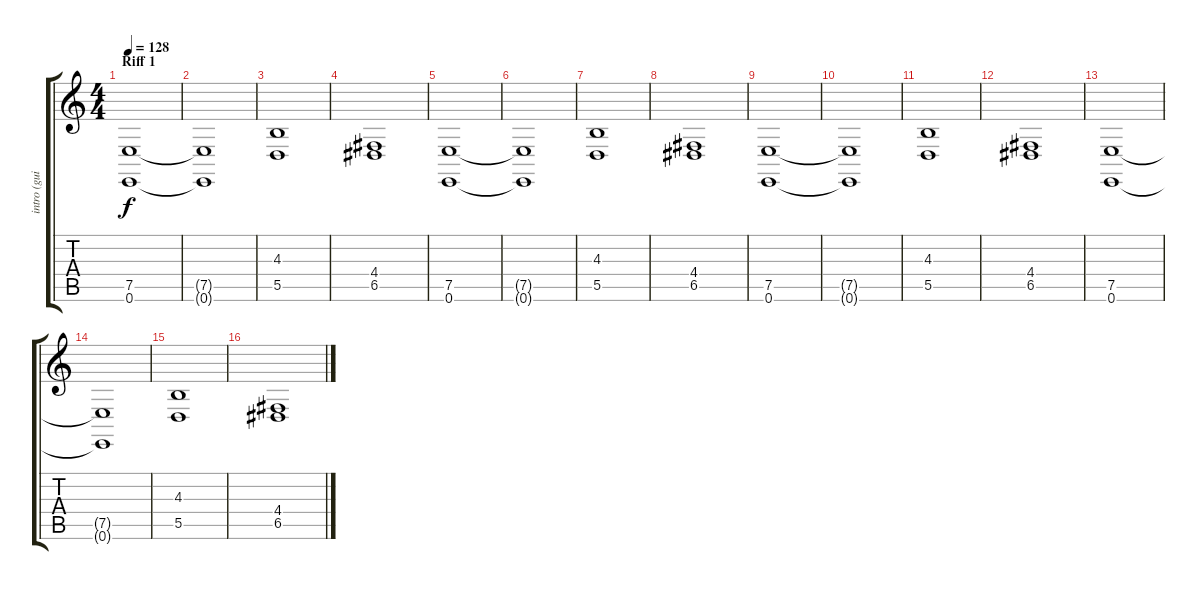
\track ("intro (guitare avec effet)" "intro (gui") {instrument lead8bassandlead}
\staff {score tabs}
\tuning (E4 B3 G3 D3 A2 E2) {hide}
\ts (4 4)
\section ("" "Riff 1")
\tempo 128
\clef g2
\ks c
(7.5 0.6).1{dy f} |
(7.5{t} 0.6{t}).1 |
(4.3 5.5).1 |
(4.4 6.5).1 |
(7.5 0.6).1 |
(7.5{t} 0.6{t}).1 |
(4.3 5.5).1 |
(4.4 6.5).1 |
(7.5 0.6).1 |
(7.5{t} 0.6{t}).1 |
(4.3 5.5).1 |
(4.4 6.5).1 |
(7.5 0.6).1 |
(7.5{t} 0.6{t}).1 |
(4.3 5.5).1 |
(4.4 6.5).1
